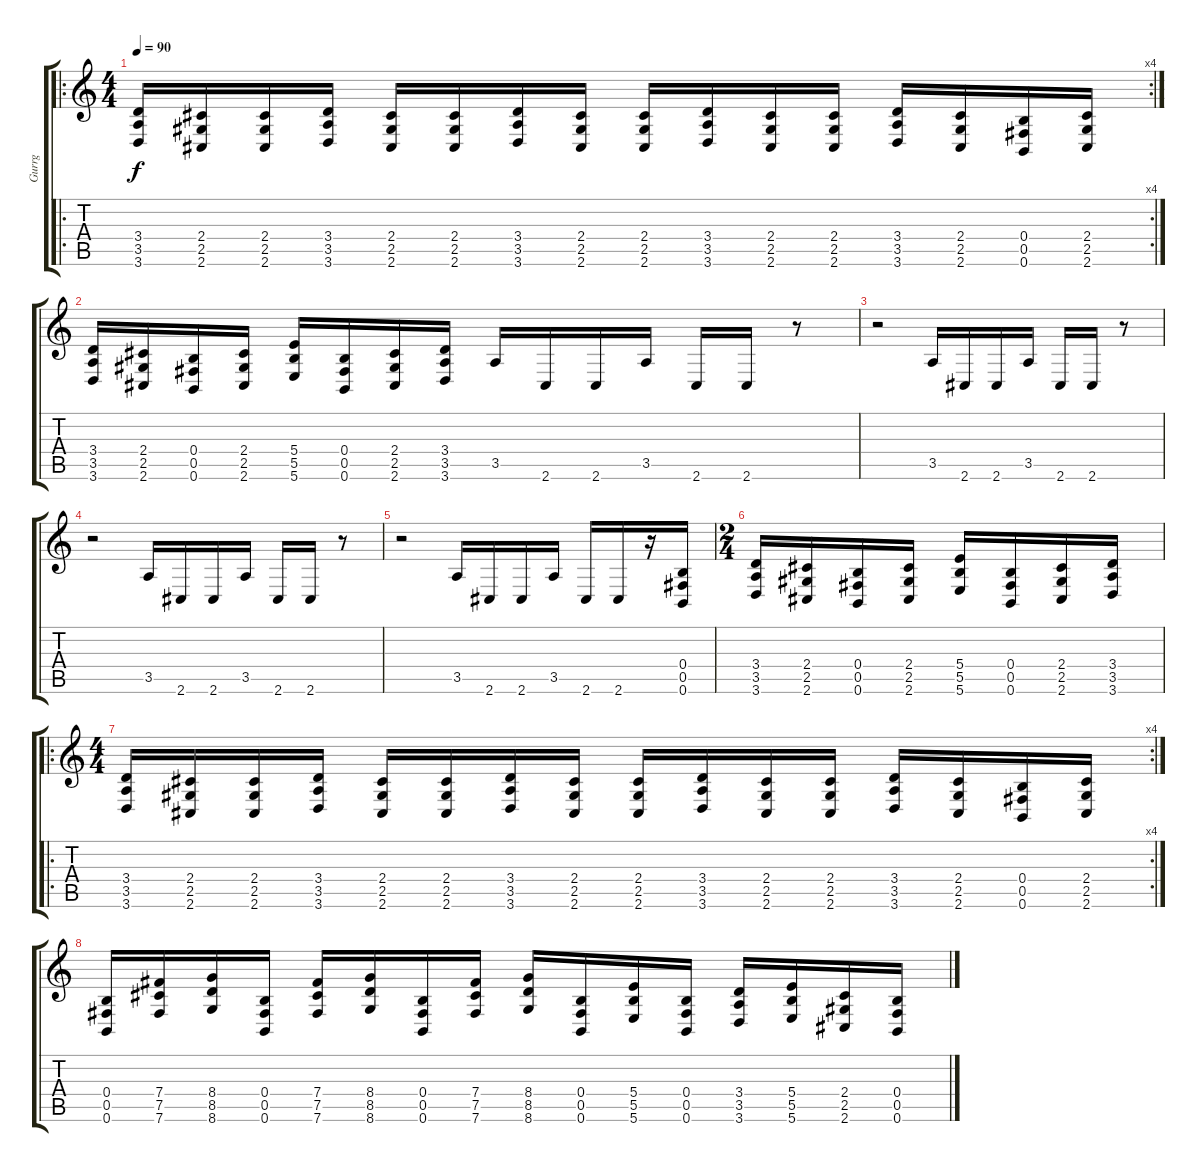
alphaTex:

\track ("Gurrg" "Gurrg") {instrument overdrivenguitar}
\staff {score tabs}
\tuning (Db4 Ab3 E3 B2 Gb2 B1) {hide}
\ro
\rc 4
\ts (4 4)
\tempo 90
\clef g2
\ks c
(3.4 3.5 3.6).16{dy f} (2.4 2.5 2.6).16 (2.4 2.5 2.6).16 (3.4 3.5 3.6).16 (2.4 2.5 2.6).16 (2.4 2.5 2.6).16 (3.4 3.5 3.6).16 (2.4 2.5 2.6).16 (2.4 2.5 2.6).16 (3.4 3.5 3.6).16 (2.4 2.5 2.6).16 (2.4 2.5 2.6).16 (3.4 3.5 3.6).16 (2.4 2.5 2.6).16 (0.4 0.5 0.6).16 (2.4 2.5 2.6).16 |
(3.4 3.5 3.6).16 (2.4 2.5 2.6).16 (0.4 0.5 0.6).16 (2.4 2.5 2.6).16 (5.4 5.5 5.6).16 (0.4 0.5 0.6).16 (2.4 2.5 2.6).16 (3.4 3.5 3.6).16 3.5.16 2.6.16 2.6.16 3.5.16 2.6.16 2.6.16 r.8 |
r.2 3.5.16 2.6.16 2.6.16 3.5.16 2.6.16 2.6.16 r.8 |
r.2 3.5.16 2.6.16 2.6.16 3.5.16 2.6.16 2.6.16 r.8 |
r.2 3.5.16 2.6.16 2.6.16 3.5.16 2.6.16 2.6.16 r.16 (0.4 0.5 0.6).16 |
\ts (2 4)
(3.4 3.5 3.6).16 (2.4 2.5 2.6).16 (0.4 0.5 0.6).16 (2.4 2.5 2.6).16 (5.4 5.5 5.6).16 (0.4 0.5 0.6).16 (2.4 2.5 2.6).16 (3.4 3.5 3.6).16 |
\ro
\rc 4
\ts (4 4)
(3.4 3.5 3.6).16 (2.4 2.5 2.6).16 (2.4 2.5 2.6).16 (3.4 3.5 3.6).16 (2.4 2.5 2.6).16 (2.4 2.5 2.6).16 (3.4 3.5 3.6).16 (2.4 2.5 2.6).16 (2.4 2.5 2.6).16 (3.4 3.5 3.6).16 (2.4 2.5 2.6).16 (2.4 2.5 2.6).16 (3.4 3.5 3.6).16 (2.4 2.5 2.6).16 (0.4 0.5 0.6).16 (2.4 2.5 2.6).16 |
(0.4 0.5 0.6).16 (7.4 7.5 7.6).16 (8.4 8.5 8.6).16 (0.4 0.5 0.6).16 (7.4 7.5 7.6).16 (8.4 8.5 8.6).16 (0.4 0.5 0.6).16 (7.4 7.5 7.6).16 (8.4 8.5 8.6).16 (0.4 0.5 0.6).16 (5.4 5.5 5.6).16 (0.4 0.5 0.6).16 (3.4 3.5 3.6).16 (5.4 5.5 5.6).16 (2.4 2.5 2.6).16 (0.4 0.5 0.6).16
